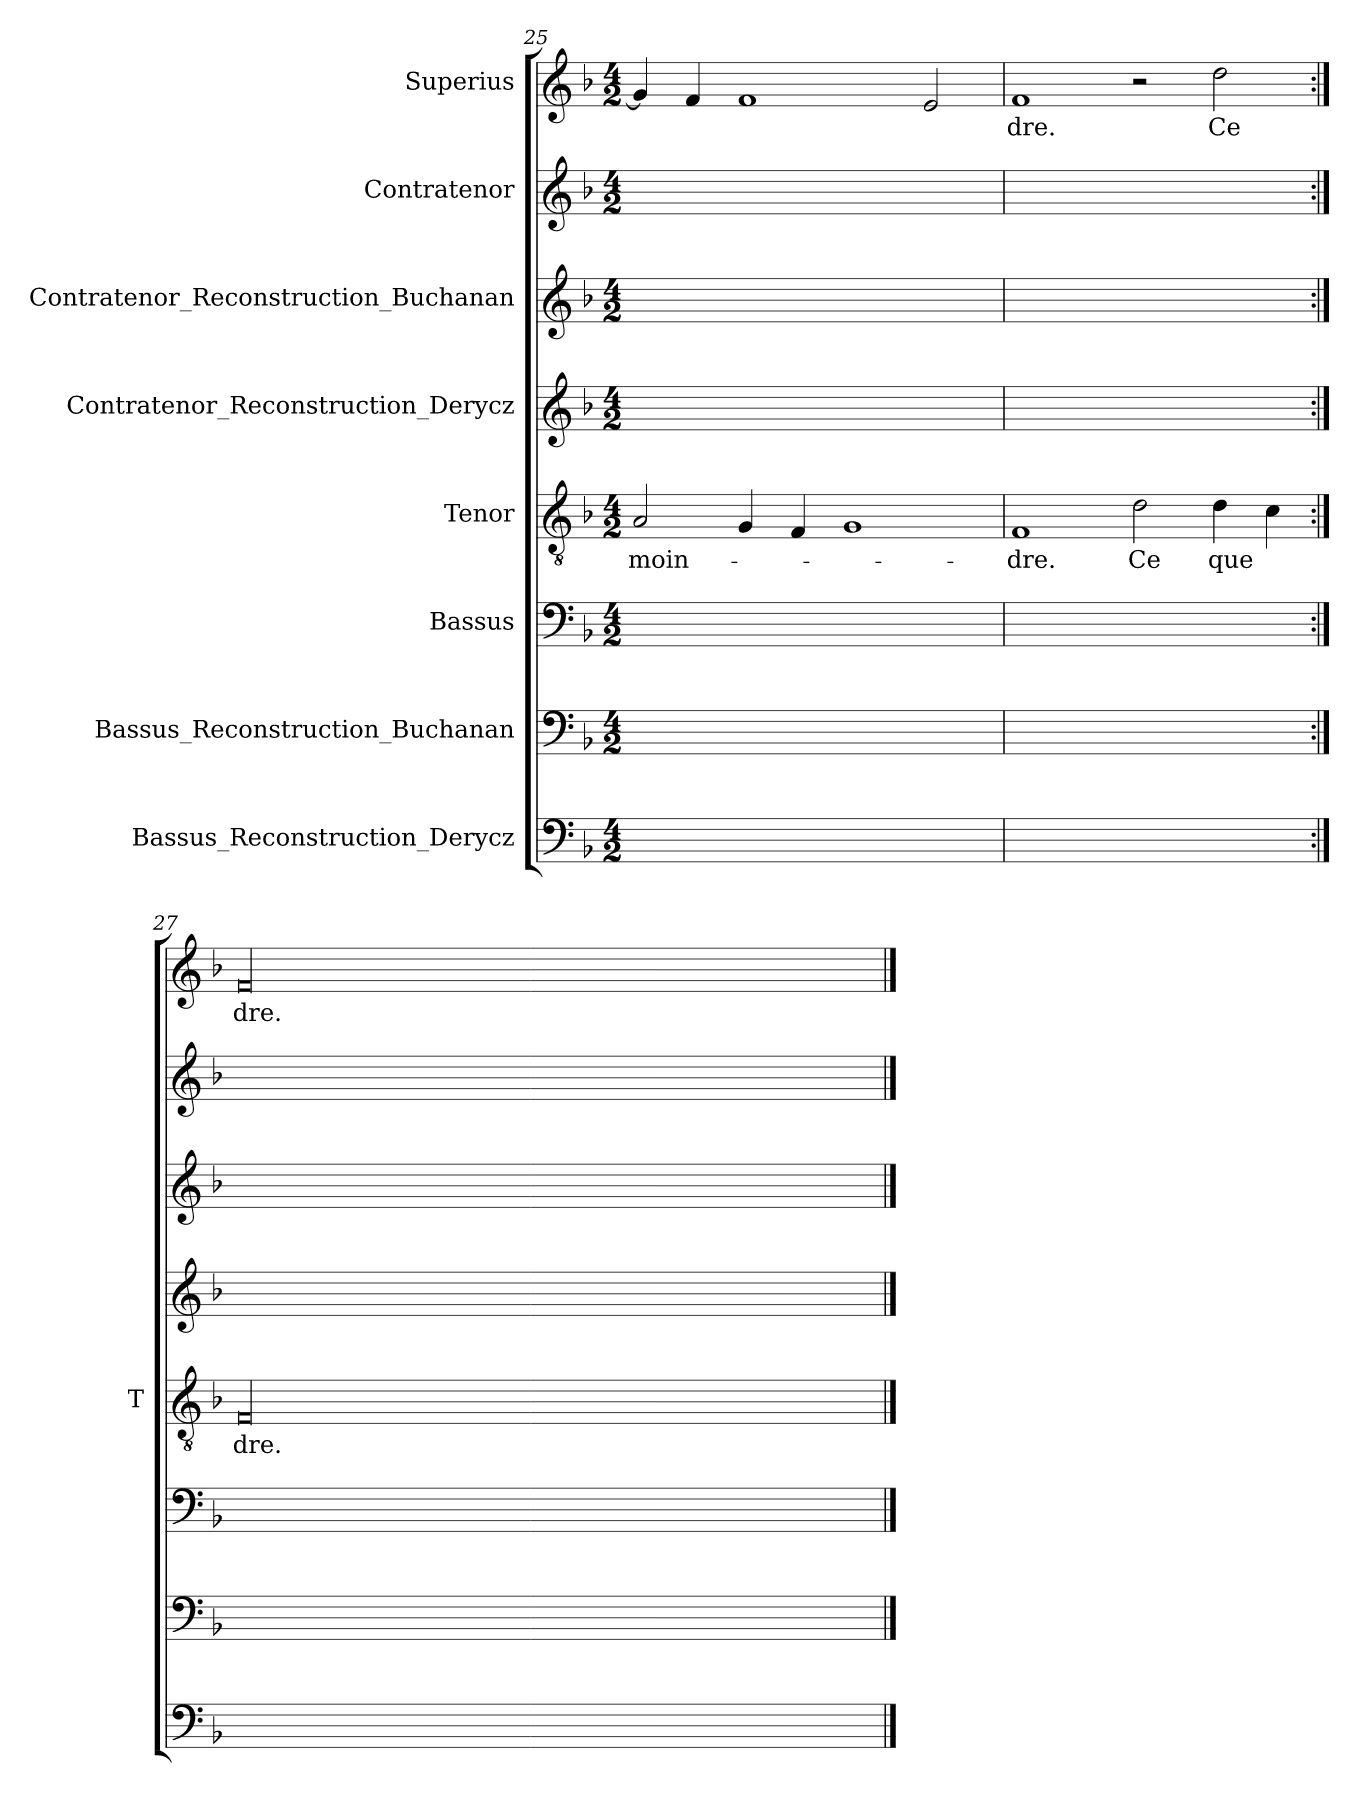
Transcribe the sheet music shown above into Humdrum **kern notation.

**kern	**kern	**kern	**kern	**text	**kern	**kern	**kern	**kern	**text
*part8	*part7	*part6	*part5	*part5	*part4	*part3	*part2	*part1	*part1
*staff8	*staff7	*staff6	*staff5	*staff5	*staff4	*staff3	*staff2	*staff1	*staff1
*I"Bassus_Reconstruction_Derycz	*I"Bassus_Reconstruction_Buchanan	*I"Bassus	*I"Tenor	*	*I"Contratenor_Reconstruction_Derycz	*I"Contratenor_Reconstruction_Buchanan	*I"Contratenor	*I"Superius	*
*	*	*	*I'T	*	*	*	*	*	*
*clefF4	*clefF4	*clefF4	*clefGv2	*	*clefG2	*clefG2	*clefG2	*clefG2	*
*k[b-]	*k[b-]	*k[b-]	*k[b-]	*	*k[b-]	*k[b-]	*k[b-]	*k[b-]	*
*M4/2	*M4/2	*M4/2	*M4/2	*	*M4/2	*M4/2	*M4/2	*M4/2	*
=25	=25	=25	=25	=25	=25	=25	=25	=25	=25
0ryy	0ryy	0ryy	2A	moin-	0ryy	0ryy	0ryy	4g]	.
.	.	.	.	.	.	.	.	4f	.
.	.	.	4G	.	.	.	.	1f	.
.	.	.	4F	.	.	.	.	.	.
.	.	.	1G	.	.	.	.	.	.
.	.	.	.	.	.	.	.	2e	.
=26	=26	=26	=26	=26	=26	=26	=26	=26	=26
0ryy	0ryy	0ryy	1F	-dre.	0ryy	0ryy	0ryy	1f	-dre.
.	.	.	2d	-Ce	.	.	.	2r	.
.	.	.	4d	-que	.	.	.	2dd	-Ce
.	.	.	4c	.	.	.	.	.	.
=27:|!	=27:|!	=27:|!	=27:|!	=27:|!	=27:|!	=27:|!	=27:|!	=27:|!	=27:|!
1ryy	1ryy	1ryy	00F	-dre.	1ryy	1ryy	1ryy	00f	-dre.
2%7ryy	2%7ryy	2%7ryy	.	.	2%7ryy	2%7ryy	2%7ryy	.	.
.	.	.	2ryy	.	.	.	.	2ryy	.
==	==	==	==	==	==	==	==	==	==
*-	*-	*-	*-	*-	*-	*-	*-	*-	*-
